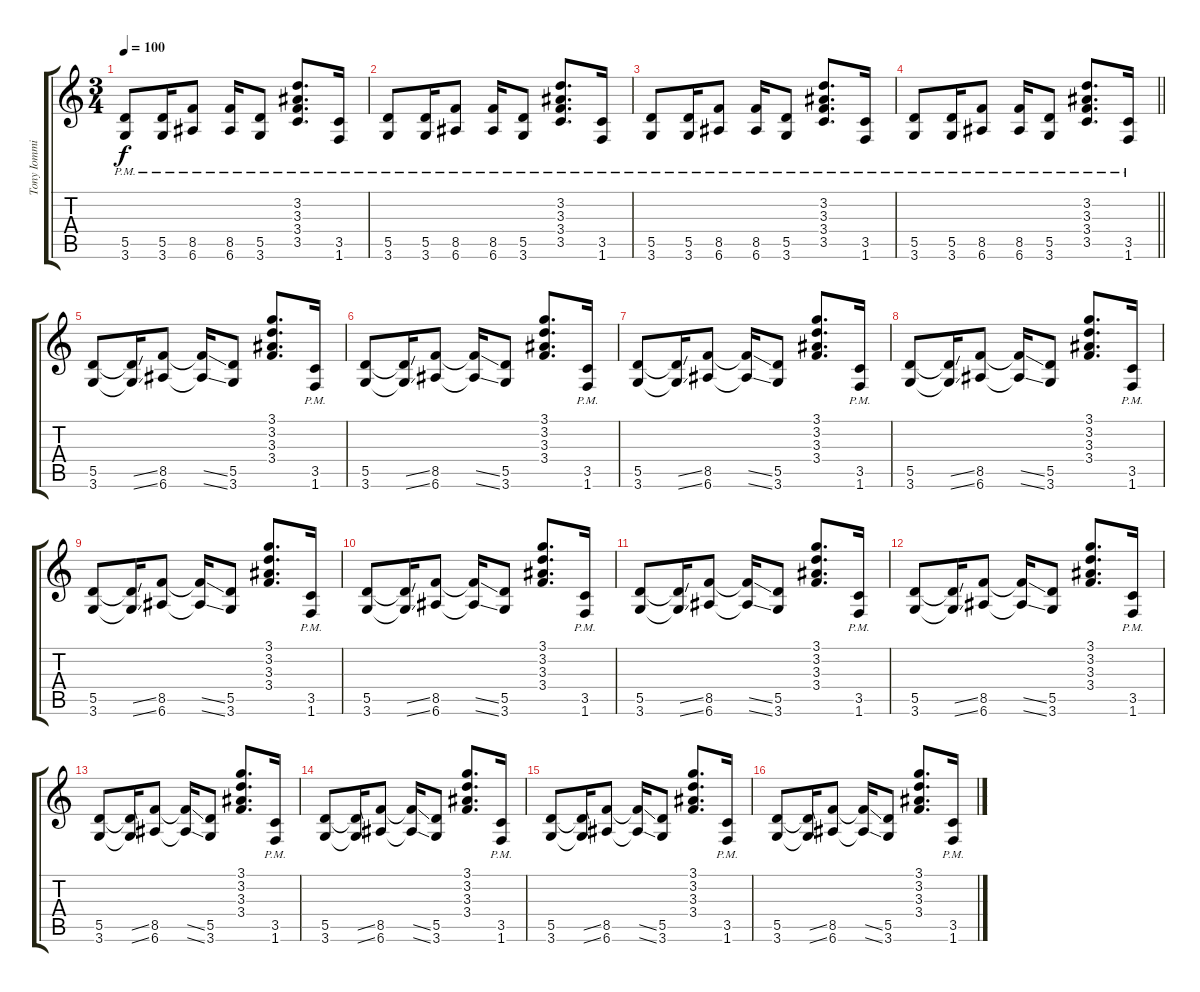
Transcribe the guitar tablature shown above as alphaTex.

\track ("Tony Iommi - Guitar" "Tony Iommi") {instrument overdrivenguitar}
\staff {score tabs}
\tuning (E4 B3 G3 D3 A2 E2) {hide}
\ts (3 4)
\tempo 100
\clef g2
\ks c
(5.5{pm} 3.6{pm}).8{dy f} (5.5{pm} 3.6{pm}).16 (8.5{pm} 6.6{pm}).8 (8.5{pm} 6.6{pm}).16 (5.5{pm} 3.6{pm}).8 (3.2{pm} 3.3{pm} 3.4{pm} 3.5{pm}).8{d} (3.5{pm} 1.6{pm}).16 |
(5.5{pm} 3.6{pm}).8 (5.5{pm} 3.6{pm}).16 (8.5{pm} 6.6{pm}).8 (8.5{pm} 6.6{pm}).16 (5.5{pm} 3.6{pm}).8 (3.2{pm} 3.3{pm} 3.4{pm} 3.5{pm}).8{d} (3.5{pm} 1.6{pm}).16 |
(5.5{pm} 3.6{pm}).8 (5.5{pm} 3.6{pm}).16 (8.5{pm} 6.6{pm}).8 (8.5{pm} 6.6{pm}).16 (5.5{pm} 3.6{pm}).8 (3.2{pm} 3.3{pm} 3.4{pm} 3.5{pm}).8{d} (3.5{pm} 1.6{pm}).16 |
\barLineRight lightlight
(5.5{pm} 3.6{pm}).8 (5.5{pm} 3.6{pm}).16 (8.5{pm} 6.6{pm}).8 (8.5{pm} 6.6{pm}).16 (5.5{pm} 3.6{pm}).8 (3.2{pm} 3.3{pm} 3.4{pm} 3.5{pm}).8{d} (3.5{pm} 1.6{pm}).16 |
\section ("" "")
(5.5 3.6).8 (5.5{ss t} 3.6{ss t}).16 (8.5 6.6).8 (8.5{ss t} 6.6{ss t}).16 (5.5 3.6).8 (3.1 3.2 3.3 3.4).8{d} (3.5{pm} 1.6{pm}).16 |
(5.5 3.6).8 (5.5{ss t} 3.6{ss t}).16 (8.5 6.6).8 (8.5{ss t} 6.6{ss t}).16 (5.5 3.6).8 (3.1 3.2 3.3 3.4).8{d} (3.5{pm} 1.6{pm}).16 |
(5.5 3.6).8 (5.5{ss t} 3.6{ss t}).16 (8.5 6.6).8 (8.5{ss t} 6.6{ss t}).16 (5.5 3.6).8 (3.1 3.2 3.3 3.4).8{d} (3.5{pm} 1.6{pm}).16 |
(5.5 3.6).8 (5.5{ss t} 3.6{ss t}).16 (8.5 6.6).8 (8.5{ss t} 6.6{ss t}).16 (5.5 3.6).8 (3.1 3.2 3.3 3.4).8{d} (3.5{pm} 1.6{pm}).16 |
(5.5 3.6).8 (5.5{ss t} 3.6{ss t}).16 (8.5 6.6).8 (8.5{ss t} 6.6{ss t}).16 (5.5 3.6).8 (3.1 3.2 3.3 3.4).8{d} (3.5{pm} 1.6{pm}).16 |
(5.5 3.6).8 (5.5{ss t} 3.6{ss t}).16 (8.5 6.6).8 (8.5{ss t} 6.6{ss t}).16 (5.5 3.6).8 (3.1 3.2 3.3 3.4).8{d} (3.5{pm} 1.6{pm}).16 |
(5.5 3.6).8 (5.5{ss t} 3.6{ss t}).16 (8.5 6.6).8 (8.5{ss t} 6.6{ss t}).16 (5.5 3.6).8 (3.1 3.2 3.3 3.4).8{d} (3.5{pm} 1.6{pm}).16 |
(5.5 3.6).8 (5.5{ss t} 3.6{ss t}).16 (8.5 6.6).8 (8.5{ss t} 6.6{ss t}).16 (5.5 3.6).8 (3.1 3.2 3.3 3.4).8{d} (3.5{pm} 1.6{pm}).16 |
(5.5 3.6).8 (5.5{ss t} 3.6{ss t}).16 (8.5 6.6).8 (8.5{ss t} 6.6{ss t}).16 (5.5 3.6).8 (3.1 3.2 3.3 3.4).8{d} (3.5{pm} 1.6{pm}).16 |
(5.5 3.6).8 (5.5{ss t} 3.6{ss t}).16 (8.5 6.6).8 (8.5{ss t} 6.6{ss t}).16 (5.5 3.6).8 (3.1 3.2 3.3 3.4).8{d} (3.5{pm} 1.6{pm}).16 |
(5.5 3.6).8 (5.5{ss t} 3.6{ss t}).16 (8.5 6.6).8 (8.5{ss t} 6.6{ss t}).16 (5.5 3.6).8 (3.1 3.2 3.3 3.4).8{d} (3.5{pm} 1.6{pm}).16 |
(5.5 3.6).8 (5.5{ss t} 3.6{ss t}).16 (8.5 6.6).8 (8.5{ss t} 6.6{ss t}).16 (5.5 3.6).8 (3.1 3.2 3.3 3.4).8{d} (3.5{pm} 1.6{pm}).16
